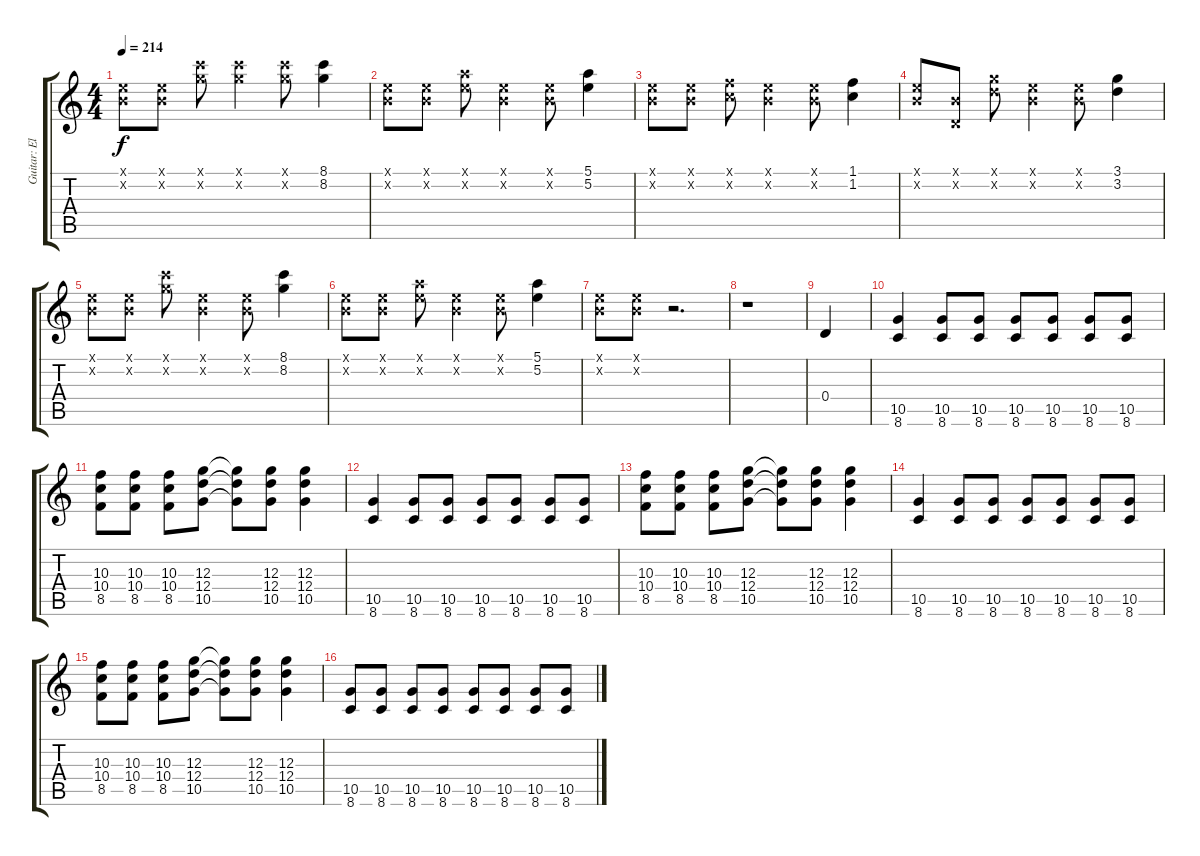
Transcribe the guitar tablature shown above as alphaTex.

\track ("Guitar: El Hefe" "Guitar: El") {instrument distortionguitar}
\staff {score tabs}
\tuning (E4 B3 G3 D3 A2 E2) {hide}
\ts (4 4)
\tempo 214
\clef g2
\ks c
(0.1{x} 0.2{x}).8{dy f} (0.1{x} 0.2{x}).8 (8.1{x} 8.2{x}).8 (8.1{x} 8.2{x}).4 (8.1{x} 8.2{x}).8 (8.1 8.2).4 |
(0.1{x} 0.2{x}).8 (0.1{x} 0.2{x}).8 (5.1{x} 5.2{x}).8 (0.1{x} 0.2{x}).4 (0.1{x} 0.2{x}).8 (5.1 5.2).4 |
(0.1{x} 0.2{x}).8 (0.1{x} 0.2{x}).8 (1.1{x} 1.2{x}).8 (0.1{x} 0.2{x}).4 (0.1{x} 0.2{x}).8 (1.1 1.2).4 |
(0.1{x} 0.2{x}).8 (-14.1{x} 0.2{x}).8 (3.1{x} 3.2{x}).8 (0.1{x} 0.2{x}).4 (0.1{x} 0.2{x}).8 (3.1 3.2).4 |
(0.1{x} 0.2{x}).8 (0.1{x} 0.2{x}).8 (8.1{x} 8.2{x}).8 (0.1{x} 0.2{x}).4 (0.1{x} 0.2{x}).8 (8.1 8.2).4 |
(0.1{x} 0.2{x}).8 (0.1{x} 0.2{x}).8 (5.1{x} 5.2{x}).8 (0.1{x} 0.2{x}).4 (0.1{x} 0.2{x}).8 (5.1 5.2).4 |
(0.1{x} 0.2{x}).8 (0.1{x} 0.2{x}).8 r.2{d} |
r.1 |
0.4.4 |
(10.5 8.6).4 (10.5 8.6).8 (10.5 8.6).8 (10.5 8.6).8 (10.5 8.6).8 (10.5 8.6).8 (10.5 8.6).8 |
(10.3 10.4 8.5).8 (10.3 10.4 8.5).8 (10.3 10.4 8.5).8 (12.3 12.4 10.5).8 (12.3{t} 12.4{t} 10.5{t}).8 (12.3 12.4 10.5).8 (12.3 12.4 10.5).4 |
(10.5 8.6).4 (10.5 8.6).8 (10.5 8.6).8 (10.5 8.6).8 (10.5 8.6).8 (10.5 8.6).8 (10.5 8.6).8 |
(10.3 10.4 8.5).8 (10.3 10.4 8.5).8 (10.3 10.4 8.5).8 (12.3 12.4 10.5).8 (12.3{t} 12.4{t} 10.5{t}).8 (12.3 12.4 10.5).8 (12.3 12.4 10.5).4 |
(10.5 8.6).4 (10.5 8.6).8 (10.5 8.6).8 (10.5 8.6).8 (10.5 8.6).8 (10.5 8.6).8 (10.5 8.6).8 |
(10.3 10.4 8.5).8 (10.3 10.4 8.5).8 (10.3 10.4 8.5).8 (12.3 12.4 10.5).8 (12.3{t} 12.4{t} 10.5{t}).8 (12.3 12.4 10.5).8 (12.3 12.4 10.5).4 |
(10.5 8.6).8 (10.5 8.6).8 (10.5 8.6).8 (10.5 8.6).8 (10.5 8.6).8 (10.5 8.6).8 (10.5 8.6).8 (10.5 8.6).8
